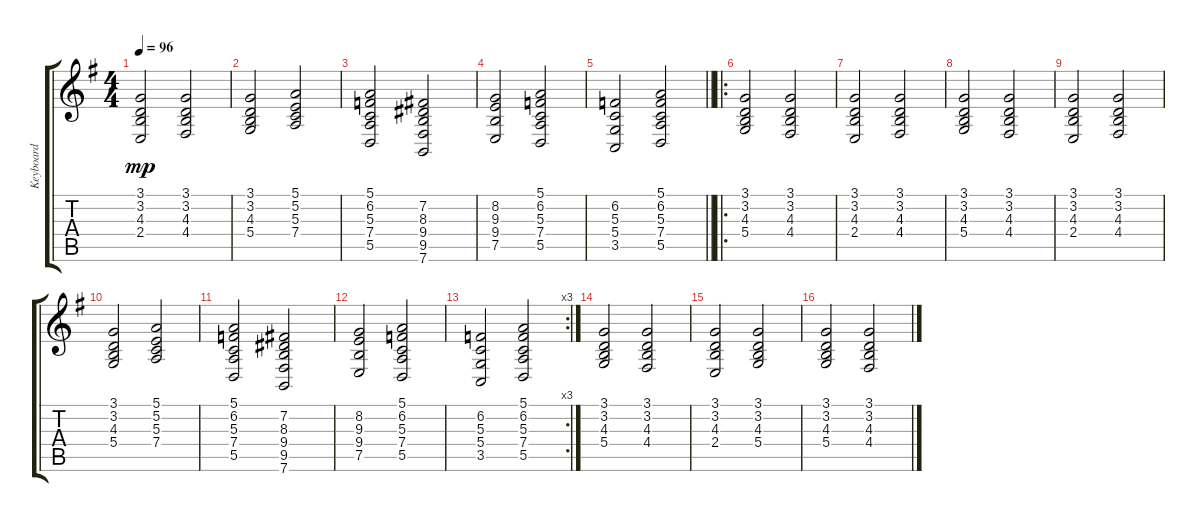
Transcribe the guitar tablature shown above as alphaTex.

\track ("Keyboard" "Keyboard") {instrument drawbarorgan}
\staff {score tabs}
\tuning (E4 B3 G3 D3 A2 E2) {hide}
\ts (4 4)
\tempo 96
\clef g2
\ks g
(3.1 3.2 4.3 2.4).2{dy mp} (3.1 3.2 4.3 4.4).2 |
(3.1 3.2 4.3 5.4).2 (5.1 5.2 5.3 7.4).2 |
(5.1 6.2 5.3 7.4 5.5).2 (7.2 8.3 9.4 9.5 7.6).2 |
(8.2 9.3 9.4 7.5).2 (5.1 6.2 5.3 7.4 5.5).2 |
\barLineRight lightlight
(6.2 5.3 5.4 3.5).2 (5.1 6.2 5.3 7.4 5.5).2 |
\ro
(3.1 3.2 4.3 5.4).2 (3.1 3.2 4.3 4.4).2 |
(3.1 3.2 4.3 2.4).2 (3.1 3.2 4.3 4.4).2 |
(3.1 3.2 4.3 5.4).2 (3.1 3.2 4.3 4.4).2 |
(3.1 3.2 4.3 2.4).2 (3.1 3.2 4.3 4.4).2 |
(3.1 3.2 4.3 5.4).2 (5.1 5.2 5.3 7.4).2 |
(5.1 6.2 5.3 7.4 5.5).2 (7.2 8.3 9.4 9.5 7.6).2 |
(8.2 9.3 9.4 7.5).2 (5.1 6.2 5.3 7.4 5.5).2 |
\rc 3
(6.2 5.3 5.4 3.5).2 (5.1 6.2 5.3 7.4 5.5).2 |
(3.1 3.2 4.3 5.4).2 (3.1 3.2 4.3 4.4).2 |
(3.1 3.2 4.3 2.4).2 (3.1 3.2 4.3 5.4).2 |
(3.1 3.2 4.3 5.4).2 (3.1 3.2 4.3 4.4).2
